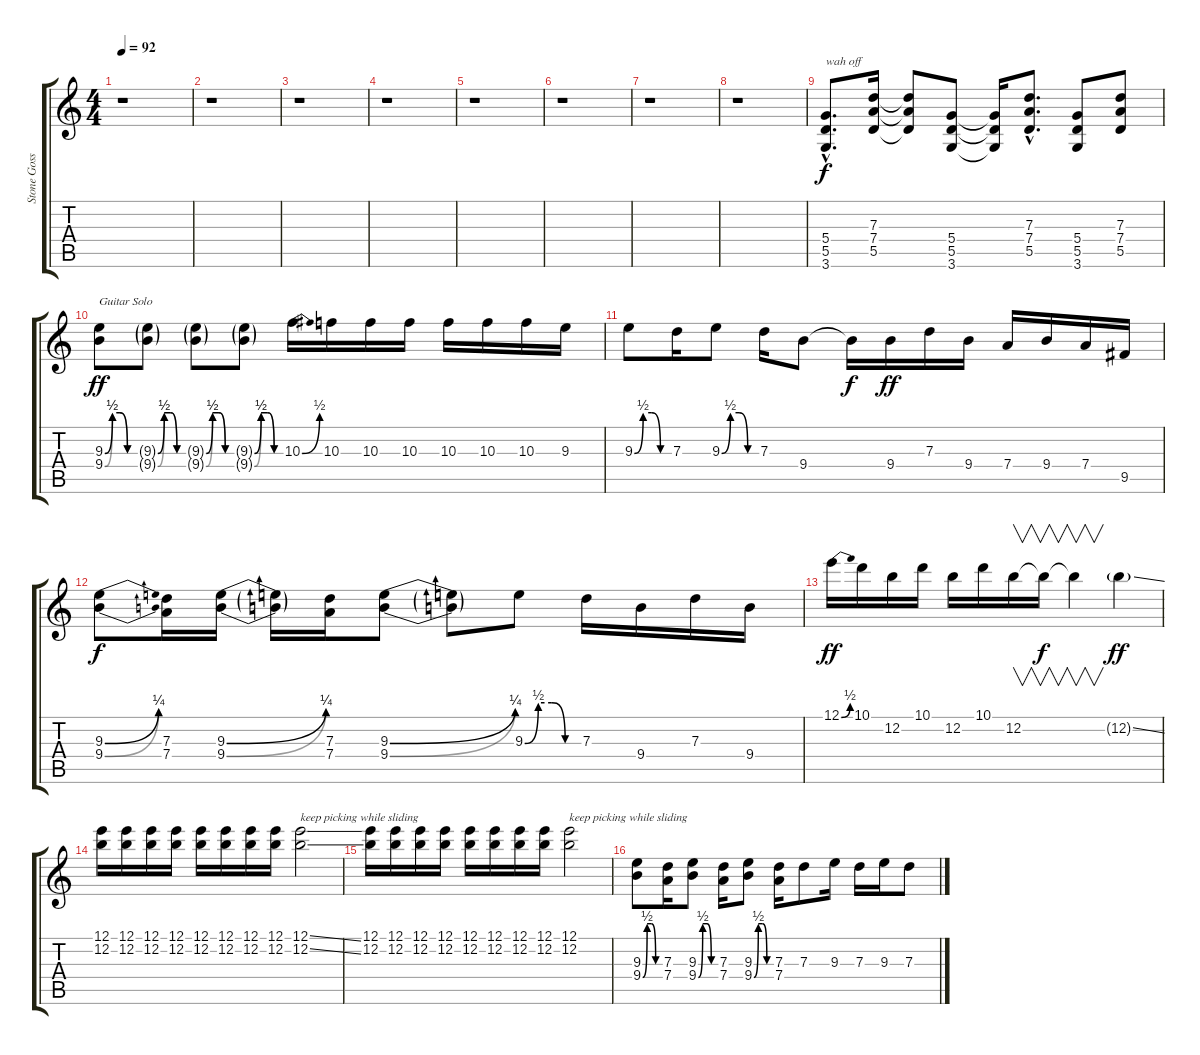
\track ("Stone Gossard" "Stone Goss") {instrument overdrivenguitar}
\staff {score tabs}
\tuning (E4 B3 G3 D3 A2 E2) {hide}
\ts (4 4)
\tempo 92
\clef g2
\ks c
r.1{dy f} |
r.1 |
r.1 |
r.1 |
r.1 |
r.1 |
r.1 |
r.1 |
(5.4{hac} 5.5{hac} 3.6{hac}).8{d txt "wah off"} (7.3 7.4 5.5).16 (7.3{t} 7.4{t} 5.5{t}).8 (5.4 5.5 3.6).8 (5.4{t} 5.5{t} 3.6{t}).16 (7.3{hac} 7.4{hac} 5.5{hac}).8{d} (5.4 5.5 3.6).8 (7.3 7.4 5.5).8 |
(9.3{be (custom 0 0 15 2 30 2 45 0 60 0)} 9.4{be (custom 0 0 15 2 30 2 45 0 60 0)}).8{txt "Guitar Solo" dy ff} (9.3{be (custom 0 0 15 2 30 2 45 0 60 0) g} 9.4{be (custom 0 0 15 2 30 2 45 0 60 0) g}).8 (9.3{be (custom 0 0 15 2 30 2 45 0 60 0) g} 9.4{be (custom 0 0 15 2 30 2 45 0 60 0) g}).8 (9.3{be (custom 0 0 15 2 30 2 45 0 60 0) g} 9.4{be (custom 0 0 15 2 30 2 45 0 60 0) g}).8 10.3{be (bend 0 0 60 2)}.16 10.3.16 10.3.16 10.3.16 10.3.16 10.3.16 10.3.16 9.3.16 |
9.3{be (custom 0 0 15 2 30 2 45 0 60 0)}.8 7.3.16 9.3{be (custom 0 0 15 2 30 2 45 0 60 0)}.8 7.3.16 9.4.8 9.4{t}.16{dy f} 9.4.16{dy ff} 7.3.16 9.4.16 7.4.16 9.4.16 7.4.16 9.5.16 |
(9.3{be (bend 0 0 60 1)} 9.4{be (bend 0 0 60 1)}).8{dy f} (7.3 7.4).16 (9.3{be (bend 0 0 60 1)} 9.4{be (bend 0 0 60 1)}).16 (9.3{t} 9.4{t}).16 (7.3 7.4).16 (9.3{be (bend 0 0 60 1)} 9.4{be (bend 0 0 60 1)}).8 (9.3{t} 9.4{t}).8 9.3{be (custom 0 0 15 2 30 2 45 0 60 0)}.8 7.3.16 9.4.16 7.3.16 9.4.16 |
12.1{be (bend 0 0 60 2)}.16{dy ff} 10.1.16 12.2.16 10.1.16 12.2.16 10.1.16 12.2.16{v} 12.2{t}.16{v dy f} 12.2{t}.4{v} 12.2{ss g}.4{dy ff} |
(12.1 12.2).16 (12.1 12.2).16 (12.1 12.2).16 (12.1 12.2).16 (12.1 12.2).16 (12.1 12.2).16 (12.1 12.2).16 (12.1 12.2).16 (12.1{ss} 12.2{ss}).2{txt "keep picking while sliding"} |
(12.1 12.2).16 (12.1 12.2).16 (12.1 12.2).16 (12.1 12.2).16 (12.1 12.2).16 (12.1 12.2).16 (12.1 12.2).16 (12.1 12.2).16 (12.1 12.2).2{txt "keep picking while sliding"} |
(9.3 9.4{be (custom 0 0 15 2 30 2 45 0 60 0)}).8 (7.3 7.4).16 (9.3 9.4{be (custom 0 0 15 2 30 2 45 0 60 0)}).8 (7.3 7.4).16 (9.3 9.4{be (custom 0 0 15 2 30 2 45 0 60 0)}).8 (7.3 7.4).16 7.3.8 9.3.16 7.3.16 9.3.16 7.3.8
